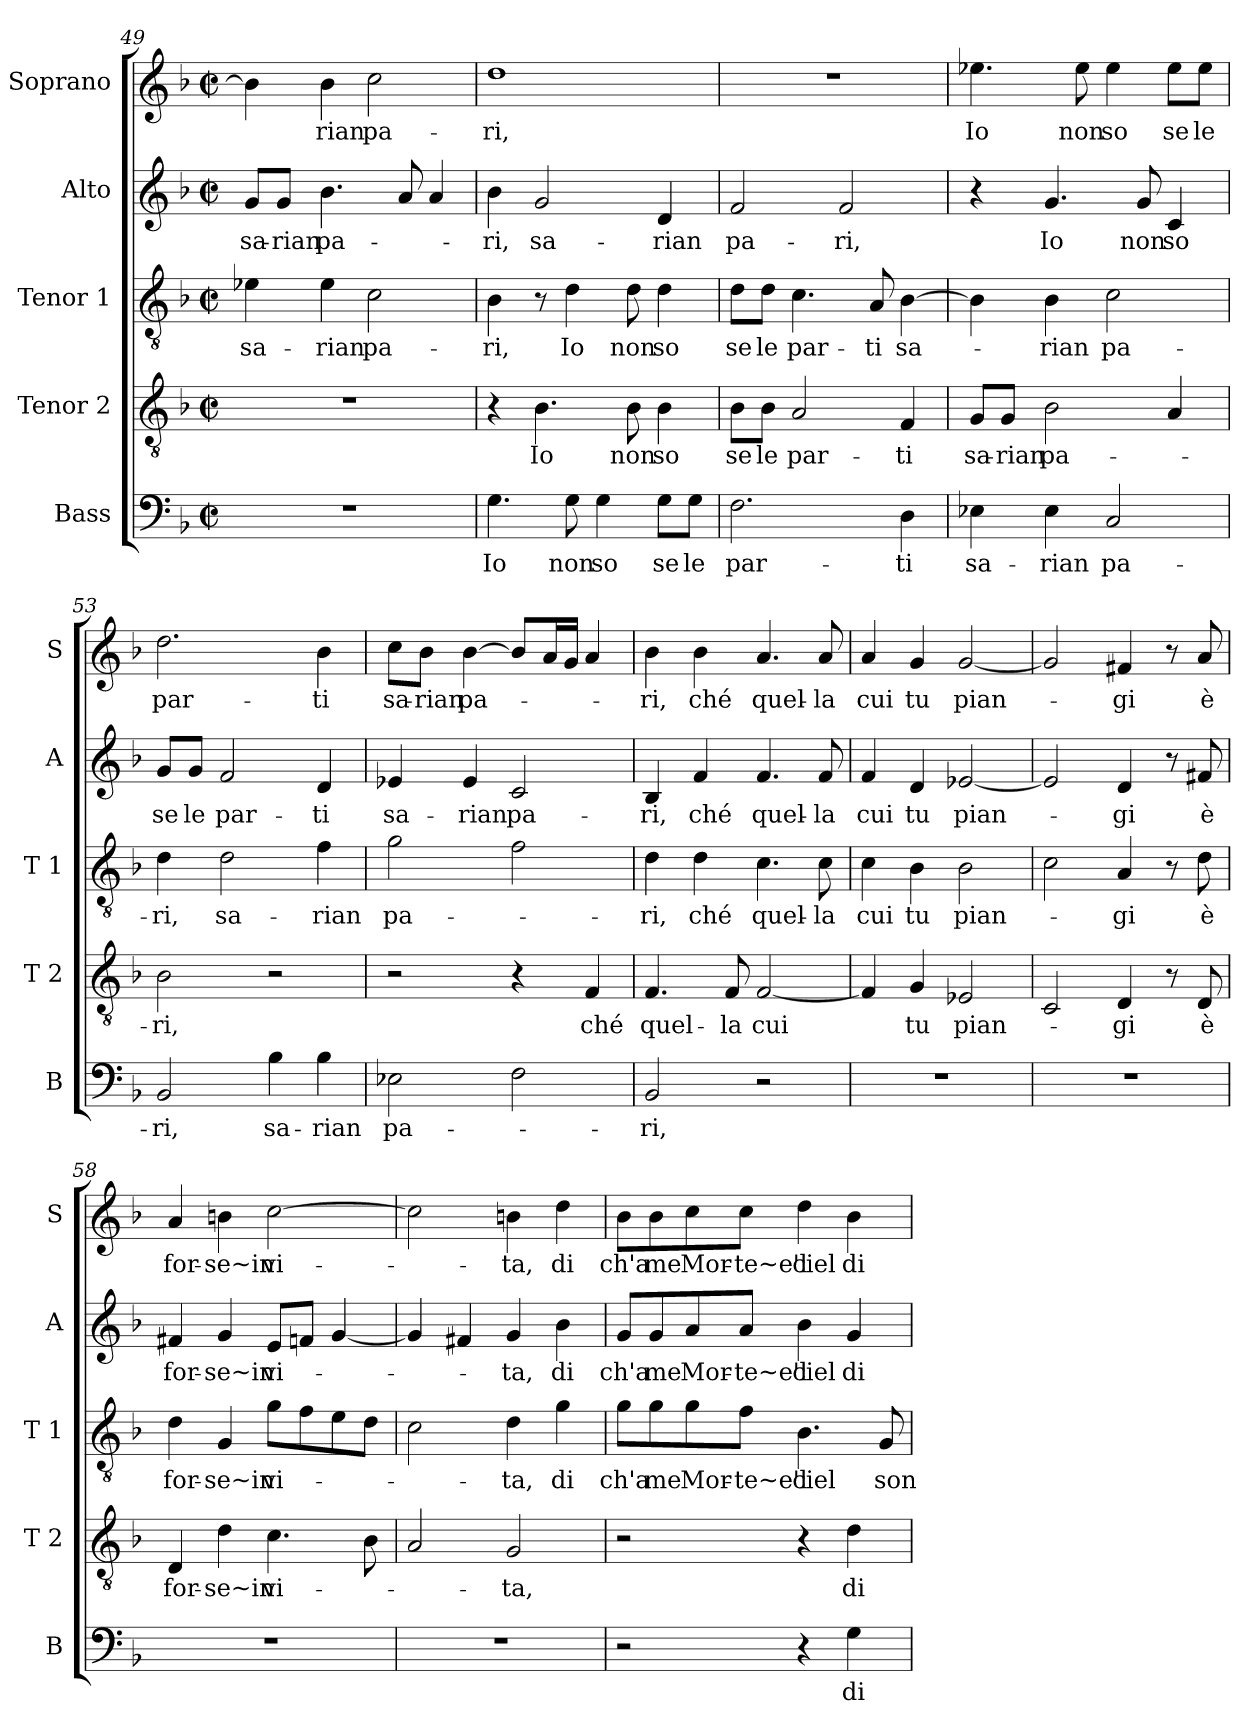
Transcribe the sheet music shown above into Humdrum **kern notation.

**kern	**text	**kern	**text	**kern	**text	**kern	**text	**kern	**text
*part5	*part5	*part4	*part4	*part3	*part3	*part2	*part2	*part1	*part1
*staff5	*staff5	*staff4	*staff4	*staff3	*staff3	*staff2	*staff2	*staff1	*staff1
*I"Bass	*	*I"Tenor 2	*	*I"Tenor 1	*	*I"Alto	*	*I"Soprano	*
*I'B	*	*I'T 2	*	*I'T 1	*	*I'A	*	*I'S	*
!!LO:LB:g=z
*clefF4	*	*clefGv2	*	*clefGv2	*	*clefG2	*	*clefG2	*
*k[b-]	*	*k[b-]	*	*k[b-]	*	*k[b-]	*	*k[b-]	*
*F:	*	*F:	*	*F:	*	*F:	*	*F:	*
*M2/2	*	*M2/2	*	*M2/2	*	*M2/2	*	*M2/2	*
*met(c|)	*	*met(c|)	*	*met(c|)	*	*met(c|)	*	*met(c|)	*
=49	=49	=49	=49	=49	=49	=49	=49	=49	=49
1r	.	1r	.	4e-X\	sa-	8g/L	sa-	4b-\]	.
.	.	.	.	.	.	8g/J	-rian	.	.
.	.	.	.	4e-\	-rian	4.b-\	pa-	4b-\	-rian
.	.	.	.	2c\	pa-	.	.	2cc\	pa-
.	.	.	.	.	.	8a/	.	.	.
.	.	.	.	.	.	4a/	.	.	.
=50	=50	=50	=50	=50	=50	=50	=50	=50	=50
4.G\	Io	4r	.	4B-\	-ri,	4b-\	-ri,	1dd	-ri,
.	.	4.B-\	Io	8r	.	2g/	sa-	.	.
8G\	non	.	.	4d\	Io	.	.	.	.
4G\	so	.	.	.	.	.	.	.	.
.	.	8B-\	non	8d\	non	.	.	.	.
8G\L	se	4B-\	so	4d\	so	4d/	-rian	.	.
8G\J	le	.	.	.	.	.	.	.	.
=51	=51	=51	=51	=51	=51	=51	=51	=51	=51
2.F\	par-	8B-\L	se	8d\L	se	2f/	pa-	1r	.
.	.	8B-\J	le	8d\J	le	.	.	.	.
.	.	2A/	par-	4.c\	par-	.	.	.	.
.	.	.	.	.	.	2f/	-ri,	.	.
.	.	.	.	8A/	-ti	.	.	.	.
4D\	-ti	4F/	-ti	[4B-\	sa-	.	.	.	.
=52	=52	=52	=52	=52	=52	=52	=52	=52	=52
4E-X\	sa-	8G/L	sa-	4B-\]	.	4r	.	4.ee-X\	Io
.	.	8G/J	-rian	.	.	.	.	.	.
4E-\	-rian	2B-\	pa-	4B-\	-rian	4.g/	Io	.	.
.	.	.	.	.	.	.	.	8ee-\	non
2C/	pa-	.	.	2c\	pa-	.	.	4ee-\	so
.	.	.	.	.	.	8g/	non	.	.
.	.	4A/	.	.	.	4c/	so	8ee-\L	se
.	.	.	.	.	.	.	.	8ee-\J	le
!!LO:PB:g=z
=53	=53	=53	=53	=53	=53	=53	=53	=53	=53
2BB-/	-ri,	2B-\	-ri,	4d\	-ri,	8g/L	se	2.dd\	par-
.	.	.	.	.	.	8g/J	le	.	.
.	.	.	.	2d\	sa-	2f/	par-	.	.
4B-\	sa-	2r	.	.	.	.	.	.	.
4B-\	-rian	.	.	4f\	-rian	4d/	-ti	4b-\	-ti
=54	=54	=54	=54	=54	=54	=54	=54	=54	=54
2E-X\	pa-	2r	.	2g\	pa-	4e-X/	sa-	8cc\L	sa-
.	.	.	.	.	.	.	.	8b-\J	-rian
.	.	.	.	.	.	4e-/	-rian	[4b-\	pa-
2F\	.	4r	.	2f\	.	2c/	pa-	8b-/L]	.
.	.	.	.	.	.	.	.	16a/L	.
.	.	.	.	.	.	.	.	16g/JJ	.
.	.	4F/	ché	.	.	.	.	4a/	.
=55	=55	=55	=55	=55	=55	=55	=55	=55	=55
2BB-/	-ri,	4.F/	quel-	4d\	-ri,	4B-/	-ri,	4b-\	-ri,
.	.	.	.	4d\	ché	4f/	ché	4b-\	ché
.	.	8F/	-la	.	.	.	.	.	.
2r	.	[2F/	cui	4.c\	quel-	4.f/	quel-	4.a/	quel-
.	.	.	.	8c\	-la	8f/	-la	8a/	-la
=56	=56	=56	=56	=56	=56	=56	=56	=56	=56
1r	.	4F/]	.	4c\	cui	4f/	cui	4a/	cui
.	.	4G/	tu	4B-\	tu	4d/	tu	4g/	tu
.	.	2E-X/	pian-	2B-\	pian-	[2e-X/	pian-	[2g/	pian-
=57	=57	=57	=57	=57	=57	=57	=57	=57	=57
1r	.	2C/	.	2c\	.	2e-/]	.	2g/]	.
.	.	4D/	-gi	4A/	-gi	4d/	-gi	4f#X/	-gi
.	.	8r	.	8r	.	8r	.	8r	.
.	.	8D/	è	8d\	è	8f#X/	è	8a/	è
!!LO:LB:g=z
=58	=58	=58	=58	=58	=58	=58	=58	=58	=58
1r	.	4D/	for-	4d\	for-	4f#X/	for-	4a/	for-
.	.	4d\	-se~in	4G/	-se~in	4g/	-se~in	4bn\	-se~in
.	.	4.c\	vi-	8g\L	vi-	8e/L	vi-	[2cc\	vi-
.	.	.	.	8f\	.	8fn/J	.	.	.
.	.	.	.	8e\	.	[4g/	.	.	.
.	.	8B-\	.	8d\J	.	.	.	.	.
=59	=59	=59	=59	=59	=59	=59	=59	=59	=59
1r	.	2A/	.	2c\	.	4g/]	.	2cc\]	.
.	.	.	.	.	.	4f#X/	.	.	.
.	.	2G/	-ta,	4d\	-ta,	4g/	-ta,	4bn\	-ta,
.	.	.	.	4g\	di	4b-\	di	4dd\	di
=60	=60	=60	=60	=60	=60	=60	=60	=60	=60
2r	.	2r	.	8g\L	ch'a	8g/L	ch'a	8b-\L	ch'a
.	.	.	.	8g\	me	8g/	me	8b-\	me
.	.	.	.	8g\	Mor-	8a/	Mor-	8cc\	Mor-
.	.	.	.	8f\J	-te~e'l	8a/J	-te~e'l	8cc\J	-te~e'l
4r	.	4r	.	4.B-\	ciel	4b-\	ciel	4dd\	ciel
4G\	di	4d\	di	.	.	4g/	di	4b-\	di
.	.	.	.	8G/	son	.	.	.	.
=	=	=	=	=	=	=	=	=	=
*-	*-	*-	*-	*-	*-	*-	*-	*-	*-
